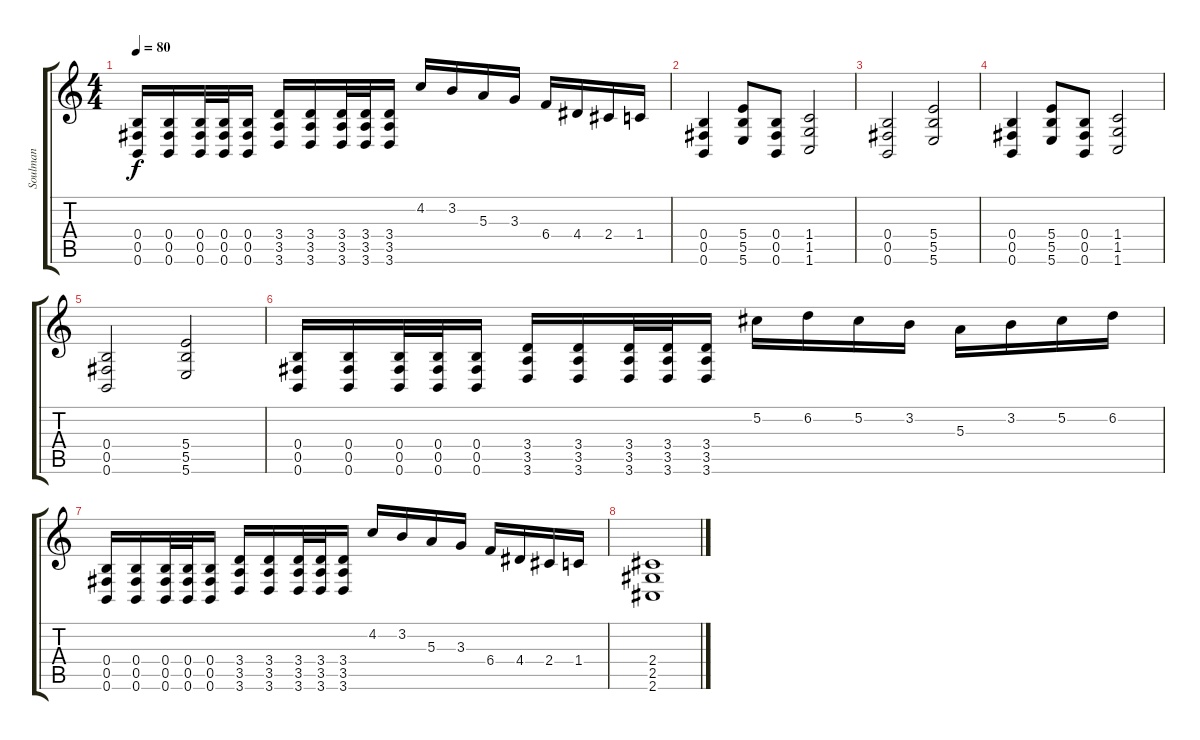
\track ("Soulman" "Soulman") {instrument distortionguitar}
\staff {score tabs}
\tuning (Db4 Ab3 E3 B2 Gb2 B1) {hide}
\ts (4 4)
\tempo 80
\clef g2
\ks c
(0.4 0.5 0.6).16{dy f} (0.4 0.5 0.6).16 (0.4 0.5 0.6).32 (0.4 0.5 0.6).32 (0.4 0.5 0.6).16 (3.4 3.5 3.6).16 (3.4 3.5 3.6).16 (3.4 3.5 3.6).32 (3.4 3.5 3.6).32 (3.4 3.5 3.6).16 4.2.16 3.2.16 5.3.16 3.3.16 6.4.16 4.4.16 2.4.16 1.4.16 |
(0.4 0.5 0.6).4 (5.4 5.5 5.6).8 (0.4 0.5 0.6).8 (1.4 1.5 1.6).2 |
(0.4 0.5 0.6).2 (5.4 5.5 5.6).2 |
(0.4 0.5 0.6).4 (5.4 5.5 5.6).8 (0.4 0.5 0.6).8 (1.4 1.5 1.6).2 |
(0.4 0.5 0.6).2 (5.4 5.5 5.6).2 |
(0.4 0.5 0.6).16 (0.4 0.5 0.6).16 (0.4 0.5 0.6).32 (0.4 0.5 0.6).32 (0.4 0.5 0.6).16 (3.4 3.5 3.6).16 (3.4 3.5 3.6).16 (3.4 3.5 3.6).32 (3.4 3.5 3.6).32 (3.4 3.5 3.6).16 5.2.16 6.2.16 5.2.16 3.2.16 5.3.16 3.2.16 5.2.16 6.2.16 |
(0.4 0.5 0.6).16 (0.4 0.5 0.6).16 (0.4 0.5 0.6).32 (0.4 0.5 0.6).32 (0.4 0.5 0.6).16 (3.4 3.5 3.6).16 (3.4 3.5 3.6).16 (3.4 3.5 3.6).32 (3.4 3.5 3.6).32 (3.4 3.5 3.6).16 4.2.16 3.2.16 5.3.16 3.3.16 6.4.16 4.4.16 2.4.16 1.4.16 |
(2.4 2.5 2.6).1
